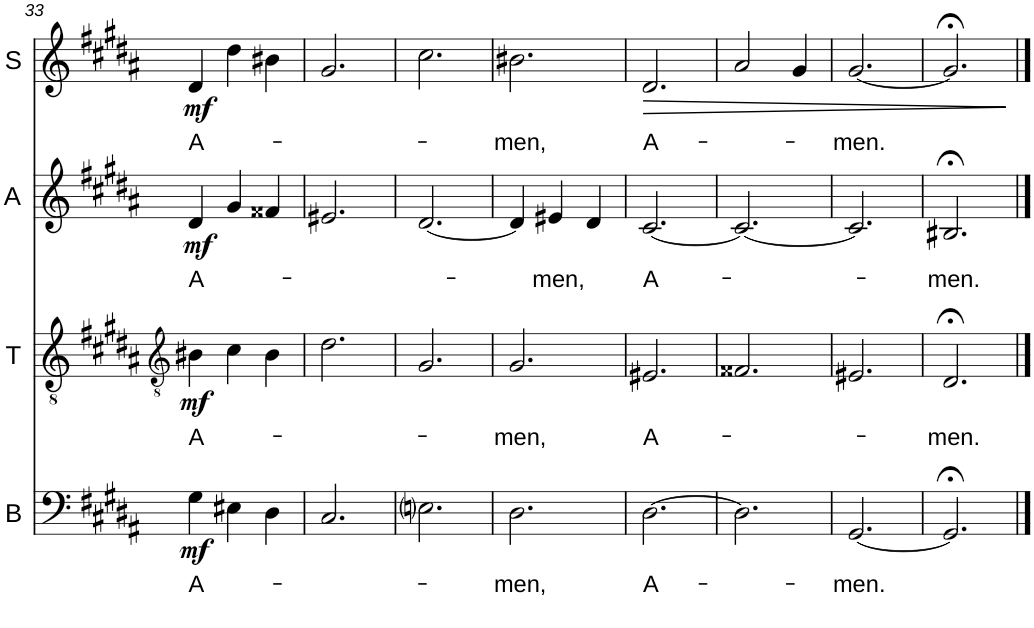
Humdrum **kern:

**kern	**text	**dynam	**kern	**text	**dynam	**kern	**text	**dynam	**kern	**text	**dynam
*part4	*part4	*part4	*part3	*part3	*part3	*part2	*part2	*part2	*part1	*part1	*part1
*staff4	*staff4	*staff4	*staff3	*staff3	*staff3	*staff2	*staff2	*staff2	*staff1	*staff1	*staff1
*I"Bas	*	*	*I"Tenor	*	*	*I"Alt	*	*	*I"Sopraan	*	*
*I'B	*	*	*I'T	*	*	*I'A	*	*	*I'S	*	*
!!LO:PB:g=z
*clefF4	*	*	*clefGv2	*	*	*clefG2	*	*	*clefG2	*	*
*k[f#c#g#d#a#]	*	*	*k[f#c#g#d#a#]	*	*	*k[f#c#g#d#a#]	*	*	*k[f#c#g#d#a#]	*	*
*B:	*	*	*B:	*	*	*B:	*	*	*B:	*	*
*M3/4	*	*	*M3/4	*	*	*M3/4	*	*	*M3/4	*	*
=33	=33	=33	=33	=33	=33	=33	=33	=33	=33	=33	=33
!	!LO:LY:b	!LO:DY:b	!	!LO:LY:b	!LO:DY:b	!	!LO:LY:b	!LO:DY:b	!	!LO:LY:b	!LO:DY:b
4G#\	A-	mf	4B#X\	A-	mf	4d#/	A-	mf	4d#/	A-	mf
4E#X\	.	.	4c#\	.	.	4g#/	.	.	4dd#\	.	.
4D#\	.	.	4B#\	.	.	4f##X/	.	.	4b#X\	.	.
=34	=34	=34	=34	=34	=34	=34	=34	=34	=34	=34	=34
2.C#/	.	.	2.d#\	.	.	2.e#X/	.	.	2.g#/	.	.
=35	=35	=35	=35	=35	=35	=35	=35	=35	=35	=35	=35
2.Eni\	.	.	2.G#/	.	.	[2.d#/	.	.	2.cc#\	.	.
=36	=36	=36	=36	=36	=36	=36	=36	=36	=36	=36	=36
!	!LO:LY:b	!	!	!LO:LY:b	!	!	!	!	!	!LO:LY:b	!
2.D#\	-men,	.	2.G#/	-men,	.	4d#/]	.	.	2.b#X\	-men,	.
!	!	!	!	!	!	!	!LO:LY:b	!	!	!	!
.	.	.	.	.	.	4e#X/	-men,	.	.	.	.
.	.	.	.	.	.	4d#/	.	.	.	.	.
=37	=37	=37	=37	=37	=37	=37	=37	=37	=37	=37	=37
!	!LO:LY:b	!	!	!LO:LY:b	!	!	!LO:LY:b	!	!	!LO:LY:b	!LO:HP:b
[2.D#\	A-	.	2.E#X/	A-	.	[2.c#/	A-	.	2.d#/	A-	>
=38	=38	=38	=38	=38	=38	=38	=38	=38	=38	=38	=38
2.D#\]	.	.	2.F##X/	.	.	2.c#/_	.	.	2a#/	.	.
.	.	.	.	.	.	.	.	.	4g#/	.	.
=39	=39	=39	=39	=39	=39	=39	=39	=39	=39	=39	=39
!	!LO:LY:b	!	!	!	!	!	!	!	!	!LO:LY:b	!
[2.GG#/	-men.	.	2.E#X/	.	.	2.c#/]	.	.	[2.g#/	-men.	.
=40	=40	=40	=40	=40	=40	=40	=40	=40	=40	=40	=40
!	!	!	!	!LO:LY:b	!	!	!LO:LY:b	!	!	!	!
2.GG#;</]	.	.	2.D#;</	-men.	.	2.B#X;</	-men.	.	2.g#;</]	.	.
.	.	.	.	.	.	.	.	.	.	.	]
==	==	==	==	==	==	==	==	==	==	==	==
*-	*-	*-	*-	*-	*-	*-	*-	*-	*-	*-	*-
